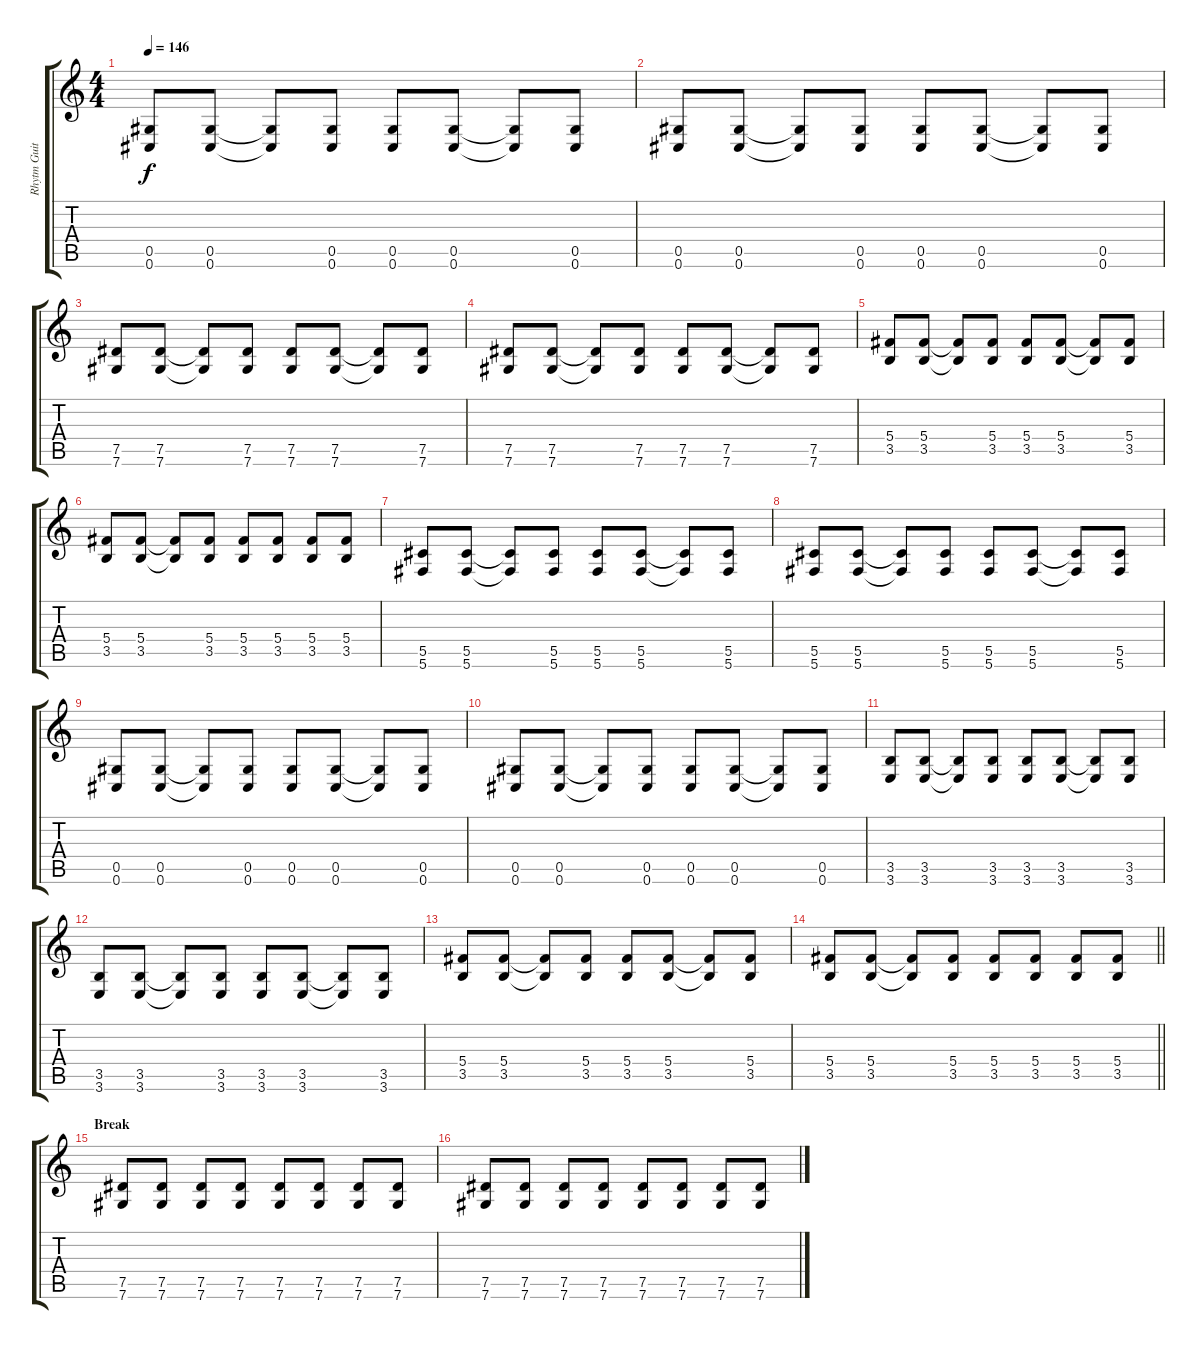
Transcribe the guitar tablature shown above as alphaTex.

\track ("Rhytm Guitar [L]" "Rhytm Guit") {instrument distortionguitar}
\staff {score tabs}
\tuning (Eb4 Bb3 Gb3 Db3 Ab2 Db2) {hide}
\ts (4 4)
\tempo 146
\clef g2
\ks c
(0.5 0.6).8{dy f} (0.5 0.6).8 (0.5{t} 0.6{t}).8 (0.5 0.6).8 (0.5 0.6).8 (0.5 0.6).8 (0.5{t} 0.6{t}).8 (0.5 0.6).8 |
(0.5 0.6).8 (0.5 0.6).8 (0.5{t} 0.6{t}).8 (0.5 0.6).8 (0.5 0.6).8 (0.5 0.6).8 (0.5{t} 0.6{t}).8 (0.5 0.6).8 |
(7.5 7.6).8 (7.5 7.6).8 (7.5{t} 7.6{t}).8 (7.5 7.6).8 (7.5 7.6).8 (7.5 7.6).8 (7.5{t} 7.6{t}).8 (7.5 7.6).8 |
(7.5 7.6).8 (7.5 7.6).8 (7.5{t} 7.6{t}).8 (7.5 7.6).8 (7.5 7.6).8 (7.5 7.6).8 (7.5{t} 7.6{t}).8 (7.5 7.6).8 |
(5.4 3.5).8 (5.4 3.5).8 (5.4{t} 3.5{t}).8 (5.4 3.5).8 (5.4 3.5).8 (5.4 3.5).8 (5.4{t} 3.5{t}).8 (5.4 3.5).8 |
(5.4 3.5).8 (5.4 3.5).8 (5.4{t} 3.5{t}).8 (5.4 3.5).8 (5.4 3.5).8 (5.4 3.5).8 (5.4 3.5).8 (5.4 3.5).8 |
(5.5 5.6).8 (5.5 5.6).8 (5.5{t} 5.6{t}).8 (5.5 5.6).8 (5.5 5.6).8 (5.5 5.6).8 (5.5{t} 5.6{t}).8 (5.5 5.6).8 |
(5.5 5.6).8 (5.5 5.6).8 (5.5{t} 5.6{t}).8 (5.5 5.6).8 (5.5 5.6).8 (5.5 5.6).8 (5.5{t} 5.6{t}).8 (5.5 5.6).8 |
(0.5 0.6).8 (0.5 0.6).8 (0.5{t} 0.6{t}).8 (0.5 0.6).8 (0.5 0.6).8 (0.5 0.6).8 (0.5{t} 0.6{t}).8 (0.5 0.6).8 |
(0.5 0.6).8 (0.5 0.6).8 (0.5{t} 0.6{t}).8 (0.5 0.6).8 (0.5 0.6).8 (0.5 0.6).8 (0.5{t} 0.6{t}).8 (0.5 0.6).8 |
(3.5 3.6).8 (3.5 3.6).8 (3.5{t} 3.6{t}).8 (3.5 3.6).8 (3.5 3.6).8 (3.5 3.6).8 (3.5{t} 3.6{t}).8 (3.5 3.6).8 |
(3.5 3.6).8 (3.5 3.6).8 (3.5{t} 3.6{t}).8 (3.5 3.6).8 (3.5 3.6).8 (3.5 3.6).8 (3.5{t} 3.6{t}).8 (3.5 3.6).8 |
(5.4 3.5).8 (5.4 3.5).8 (5.4{t} 3.5{t}).8 (5.4 3.5).8 (5.4 3.5).8 (5.4 3.5).8 (5.4{t} 3.5{t}).8 (5.4 3.5).8 |
\barLineRight lightlight
(5.4 3.5).8 (5.4 3.5).8 (5.4{t} 3.5{t}).8 (5.4 3.5).8 (5.4 3.5).8 (5.4 3.5).8 (5.4 3.5).8 (5.4 3.5).8 |
\section ("" "Break")
(7.5 7.6).8 (7.5 7.6).8 (7.5 7.6).8 (7.5 7.6).8 (7.5 7.6).8 (7.5 7.6).8 (7.5 7.6).8 (7.5 7.6).8 |
(7.5 7.6).8 (7.5 7.6).8 (7.5 7.6).8 (7.5 7.6).8 (7.5 7.6).8 (7.5 7.6).8 (7.5 7.6).8 (7.5 7.6).8
